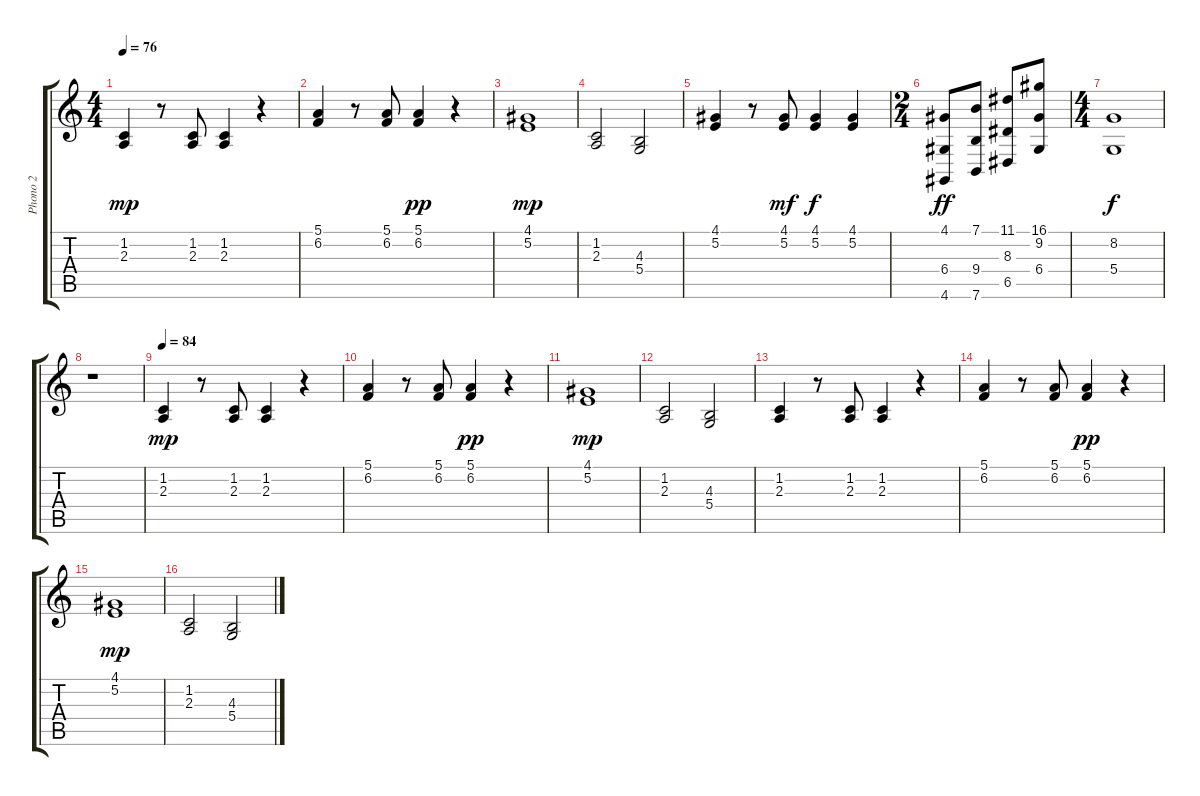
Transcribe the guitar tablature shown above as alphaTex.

\track ("Phono 2" "Phono 2") {instrument acousticgrandpiano}
\staff {score tabs}
\tuning (E4 B3 G3 D3 A2 E2) {hide}
\ts (4 4)
\tempo 76
\clef g2
\ks c
(1.2 2.3).4{dy mp} r.8 (1.2 2.3).8 (1.2 2.3).4 r.4 |
(5.1 6.2).4 r.8 (5.1 6.2).8 (5.1 6.2).4{dy pp} r.4 |
(4.1 5.2).1{dy mp} |
(1.2 2.3).2 (4.3 5.4).2 |
(4.1 5.2).4 r.8 (4.1 5.2).8{dy mf} (4.1 5.2).4{dy f} (4.1 5.2).4 |
\ts (2 4)
(4.1 6.4 4.6).8{dy ff} (7.1 9.4 7.6).8 (11.1 8.3 6.5).8 (16.1 9.2 6.4).8 |
\ts (4 4)
(8.2 5.4).1{dy f} |
r.1 |
\tempo 84
(1.2 2.3).4{dy mp} r.8 (1.2 2.3).8 (1.2 2.3).4 r.4 |
(5.1 6.2).4 r.8 (5.1 6.2).8 (5.1 6.2).4{dy pp} r.4 |
(4.1 5.2).1{dy mp} |
(1.2 2.3).2 (4.3 5.4).2 |
(1.2 2.3).4 r.8 (1.2 2.3).8 (1.2 2.3).4 r.4 |
(5.1 6.2).4 r.8 (5.1 6.2).8 (5.1 6.2).4{dy pp} r.4 |
(4.1 5.2).1{dy mp} |
(1.2 2.3).2 (4.3 5.4).2
